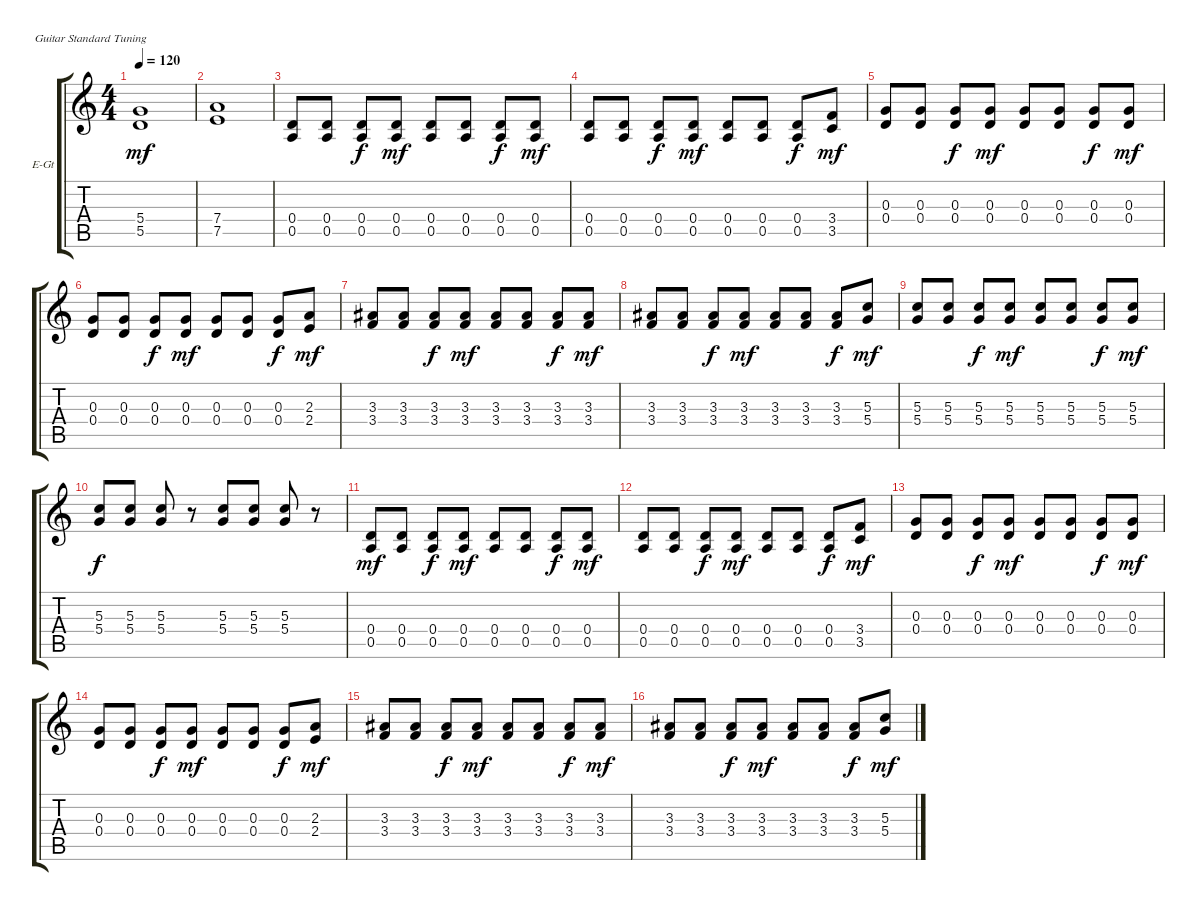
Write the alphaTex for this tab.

\defaultSystemsLayout 4
\bracketExtendMode groupsimilarinstruments
\firstSystemTrackNameOrientation horizontal
\otherSystemsTrackNameOrientation horizontal
\track ("Electric Guitar" "E-Gt") {instrument distortionguitar}
\staff {score tabs}
\tuning (E4 B3 G3 D3 A2 E2)
\ts (4 4)
\tempo 120
\clef g2
\scale
0.333333
\ks c
(5.5 5.4).1{dy mf} |
\scale
0.333333 (7.4 7.5).1 |
\scale
0.333333 (0.5 0.4).8 (0.5 0.4).8 (0.5 0.4).8{dy f} (0.5 0.4).8{dy mf} (0.5 0.4).8 (0.5 0.4).8 (0.5 0.4).8{dy f} (0.5 0.4).8{dy mf} |
\scale
0.333333 (0.5 0.4).8 (0.5 0.4).8 (0.5 0.4).8{dy f} (0.5 0.4).8{dy mf} (0.5 0.4).8 (0.5 0.4).8 (0.5 0.4).8{dy f} (3.5 3.4).8{dy mf} |
\scale
0.333333 (0.4 0.3).8 (0.4 0.3).8 (0.4 0.3).8{dy f} (0.4 0.3).8{dy mf} (0.4 0.3).8 (0.4 0.3).8 (0.4 0.3).8{dy f} (0.4 0.3).8{dy mf} |
\scale
0.333333 (0.4 0.3).8 (0.4 0.3).8 (0.4 0.3).8{dy f} (0.4 0.3).8{dy mf} (0.4 0.3).8 (0.4 0.3).8 (0.4 0.3).8{dy f} (2.4 2.3).8{dy mf} |
\scale
0.333333 (3.4 3.3).8 (3.4 3.3).8 (3.4 3.3).8{dy f} (3.4 3.3).8{dy mf} (3.4 3.3).8 (3.4 3.3).8 (3.4 3.3).8{dy f} (3.4 3.3).8{dy mf} |
\scale
0.333333 (3.4 3.3).8 (3.4 3.3).8 (3.4 3.3).8{dy f} (3.4 3.3).8{dy mf} (3.4 3.3).8 (3.4 3.3).8 (3.4 3.3).8{dy f} (5.4 5.3).8{dy mf} |
\scale
0.333333 (5.3 5.4).8 (5.3 5.4).8 (5.3 5.4).8{dy f} (5.3 5.4).8{dy mf} (5.3 5.4).8 (5.3 5.4).8 (5.3 5.4).8{dy f} (5.3 5.4).8{dy mf} |
\scale
0.333333 (5.3 5.4).8{dy f} (5.3 5.4).8 (5.3 5.4).8 r.8 (5.3 5.4).8 (5.3 5.4).8 (5.3 5.4).8 r.8 |
\scale
0.333333 (0.5 0.4).8{dy mf} (0.5 0.4).8 (0.5 0.4).8{dy f} (0.5 0.4).8{dy mf} (0.5 0.4).8 (0.5 0.4).8 (0.5 0.4).8{dy f} (0.5 0.4).8{dy mf} |
\scale
0.333333 (0.5 0.4).8 (0.5 0.4).8 (0.5 0.4).8{dy f} (0.5 0.4).8{dy mf} (0.5 0.4).8 (0.5 0.4).8 (0.5 0.4).8{dy f} (3.5 3.4).8{dy mf} |
\scale
0.333333 (0.4 0.3).8 (0.4 0.3).8 (0.4 0.3).8{dy f} (0.4 0.3).8{dy mf} (0.4 0.3).8 (0.4 0.3).8 (0.4 0.3).8{dy f} (0.4 0.3).8{dy mf} |
\scale
0.333333 (0.4 0.3).8 (0.4 0.3).8 (0.4 0.3).8{dy f} (0.4 0.3).8{dy mf} (0.4 0.3).8 (0.4 0.3).8 (0.4 0.3).8{dy f} (2.4 2.3).8{dy mf} |
\scale
0.333333 (3.4 3.3).8 (3.4 3.3).8 (3.4 3.3).8{dy f} (3.4 3.3).8{dy mf} (3.4 3.3).8 (3.4 3.3).8 (3.4 3.3).8{dy f} (3.4 3.3).8{dy mf} |
\scale
0.333333 (3.4 3.3).8 (3.4 3.3).8 (3.4 3.3).8{dy f} (3.4 3.3).8{dy mf} (3.4 3.3).8 (3.4 3.3).8 (3.4 3.3).8{dy f} (5.4 5.3).8{dy mf}
